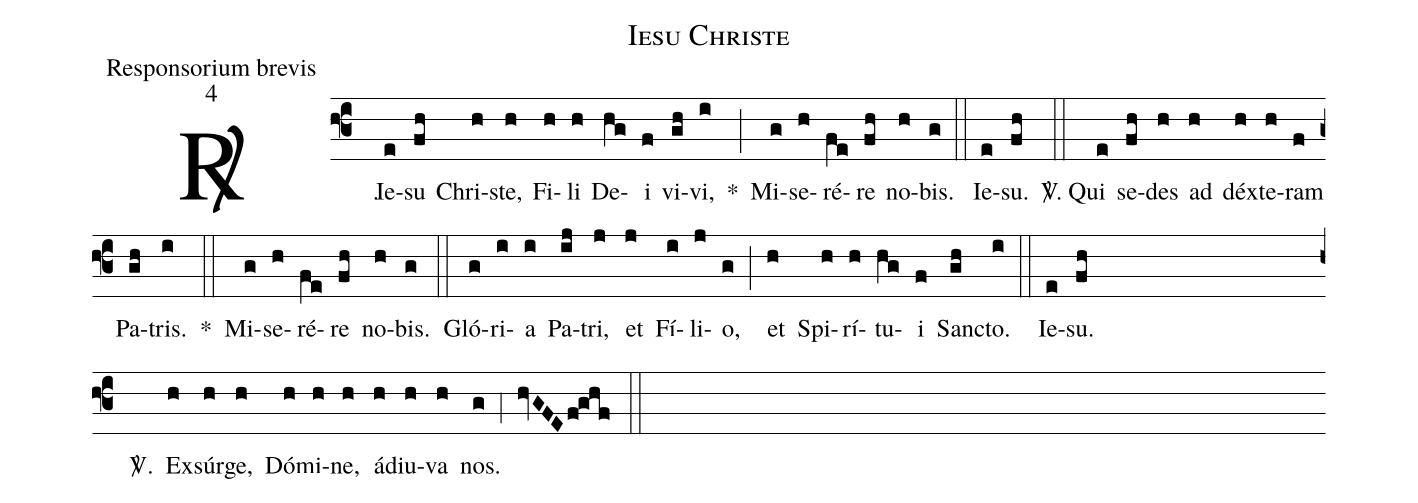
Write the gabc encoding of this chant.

name:Iesu Christe;
office-part:Responsorium brevis;
mode:4;
%%
(f3) <sp>R/</sp>.() Ie(e)su(fh) Chri(h)ste,(h) Fi(h)li(h) De(hg)i(f) vi(gh)vi,(i) *(;) Mi(g)se(h)ré(fe)re(fh) no(h)bis.(g) (::)
Ie(e)su.(fh) (::)

<sp>V/</sp>. Qui(e) se(fh)des(h) ad(h) déx(h)te(h)ram(f) Pa(gh)tris.(i) *(::) Mi(g)se(h)ré(fe)re(fh) no(h)bis.(g) (::)

Gló(g)ri(i)a(i) Pa(ij)tri,(j) et(j) Fí(i)li(j)o,(g) (;) et(h) Spi(h)rí(h)tu(hg)i(f) San(gh)cto.(i) (::)
Ie(e)su.(fh) (Z)
<sp>V/</sp>.() Ex(h)súr(h)ge,(h) Dó(h)mi(h)ne,(h) ád(h)iu(h)va(h) nos.(g) (,4) (hvGFEf!ghf) (::)
